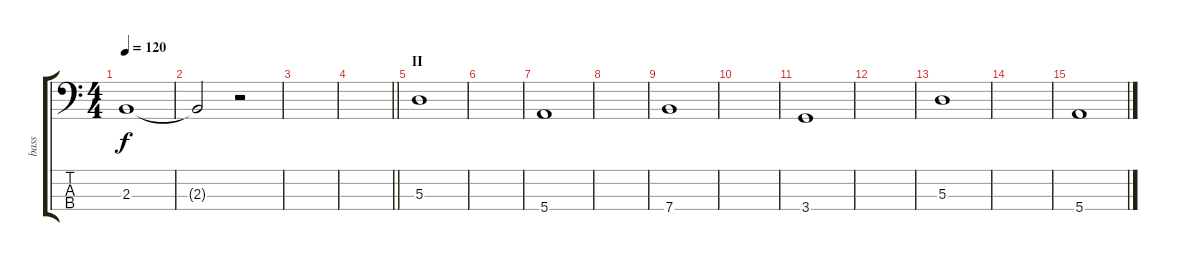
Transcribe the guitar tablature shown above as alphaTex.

\track ("bass" "bass") {instrument electricbassfinger}
\staff {score tabs}
\tuning (G2 D2 A1 E1) {hide}
\ts (4 4)
\tempo 120
\clef f4
\ks c
2.3.1{dy f} |
2.3{t}.2 r.2 |
|
\barLineRight lightlight
|
\section ("" "II")
5.3.1 |
|
5.4.1 |
|
7.4.1 |
|
3.4.1 |
|
5.3.1 |
|
5.4.1
